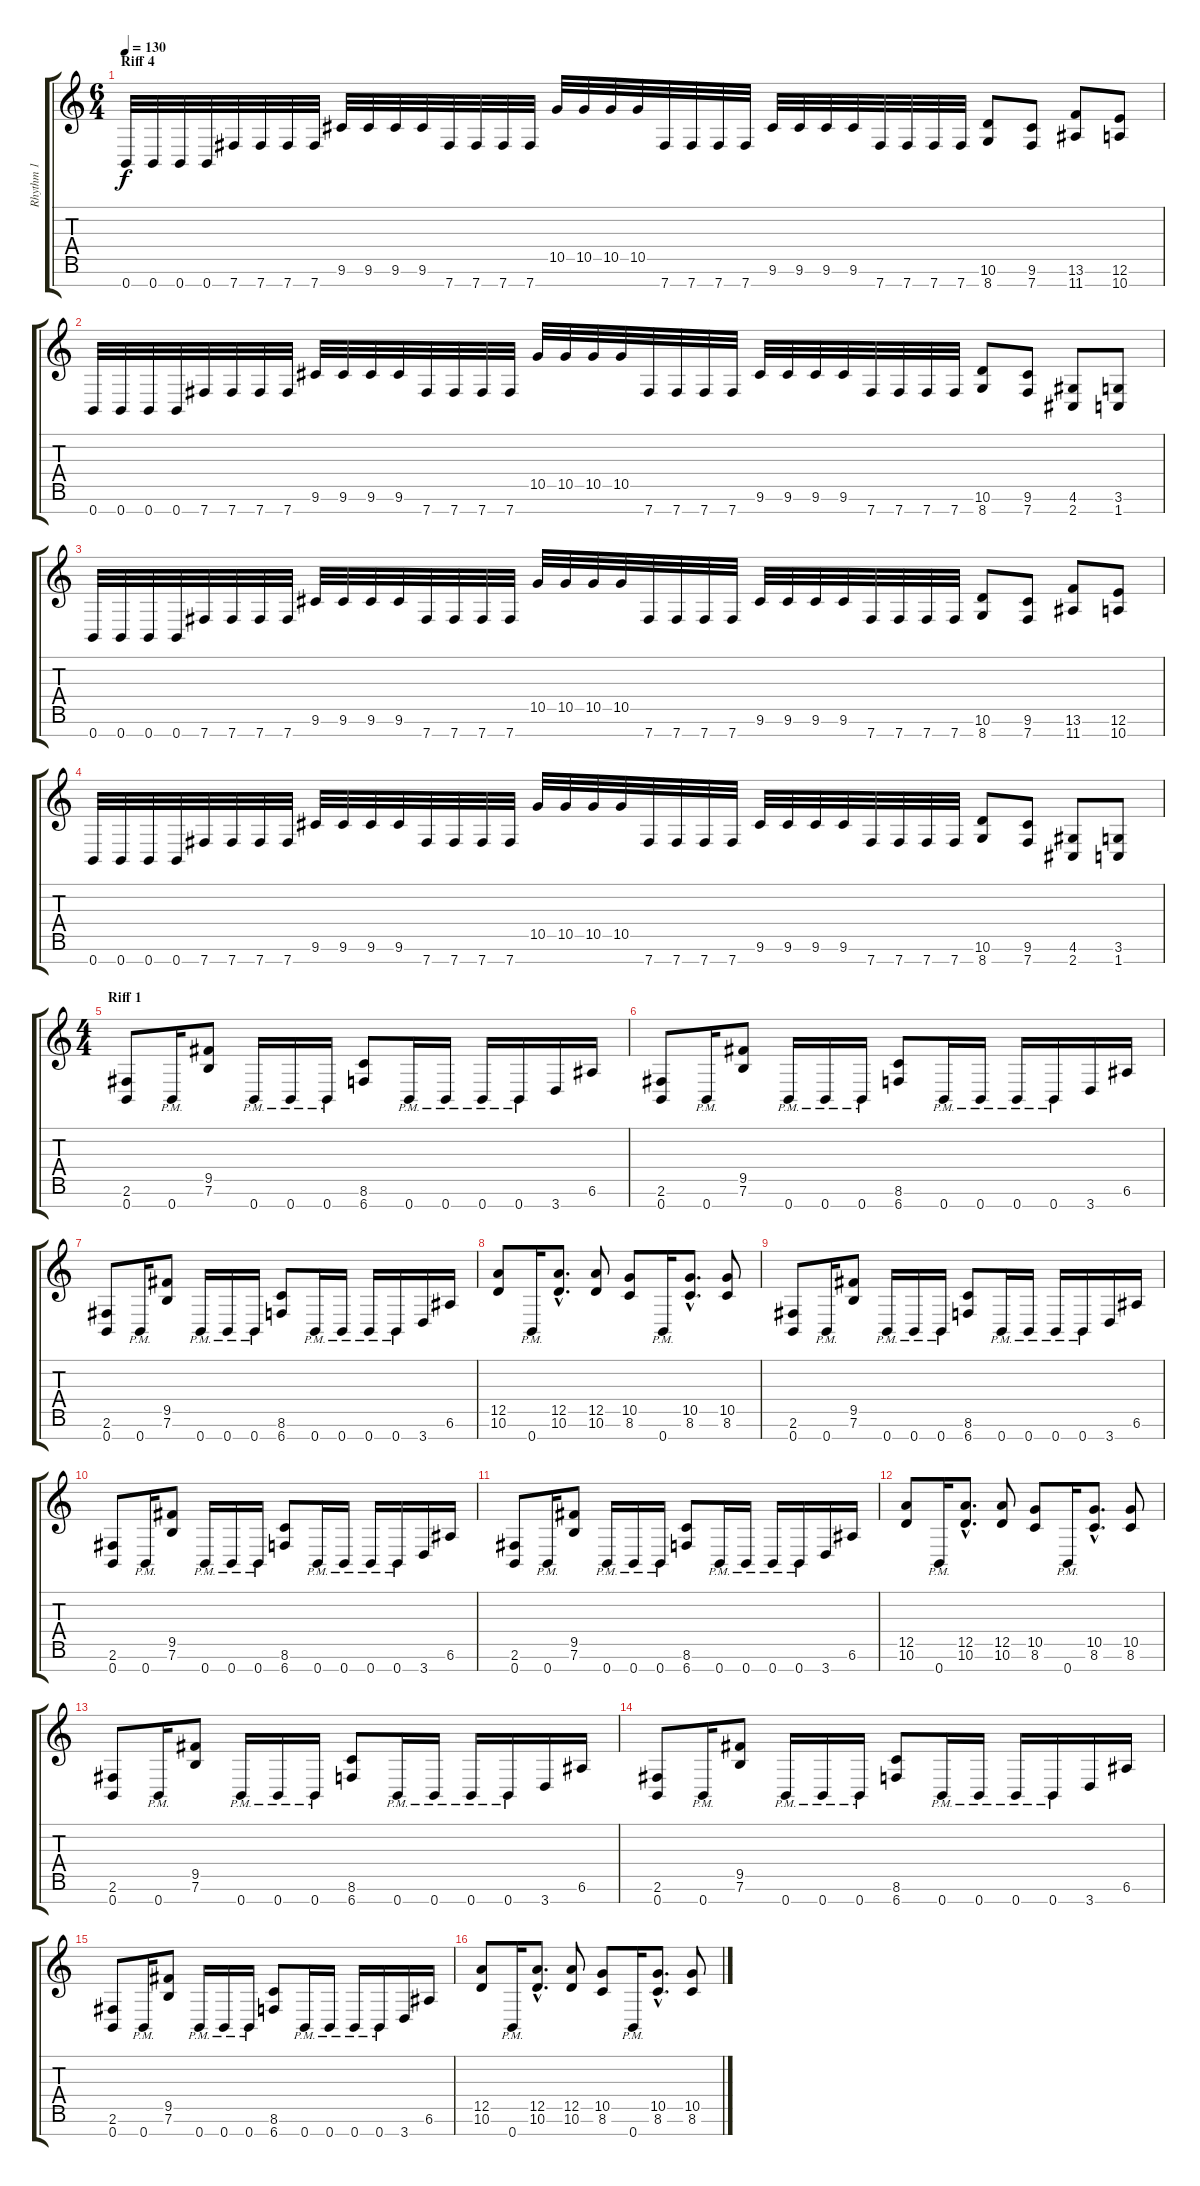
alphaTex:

\track ("Rhythm 1" "Rhythm 1") {instrument distortionguitar}
\staff {score tabs}
\tuning (E4 B3 G3 D3 A2 E2 B1) {hide}
\ts (6 4)
\section ("" "Riff 4")
\tempo 130
\clef g2
\ks c
0.7.32{dy f} 0.7.32 0.7.32 0.7.32 7.7.32 7.7.32 7.7.32 7.7.32 9.6.32 9.6.32 9.6.32 9.6.32 7.7.32 7.7.32 7.7.32 7.7.32 10.5.32 10.5.32 10.5.32 10.5.32 7.7.32 7.7.32 7.7.32 7.7.32 9.6.32 9.6.32 9.6.32 9.6.32 7.7.32 7.7.32 7.7.32 7.7.32 (10.6 8.7).8 (9.6 7.7).8 (13.6 11.7).8 (12.6 10.7).8 |
0.7.32 0.7.32 0.7.32 0.7.32 7.7.32 7.7.32 7.7.32 7.7.32 9.6.32 9.6.32 9.6.32 9.6.32 7.7.32 7.7.32 7.7.32 7.7.32 10.5.32 10.5.32 10.5.32 10.5.32 7.7.32 7.7.32 7.7.32 7.7.32 9.6.32 9.6.32 9.6.32 9.6.32 7.7.32 7.7.32 7.7.32 7.7.32 (10.6 8.7).8 (9.6 7.7).8 (4.6 2.7).8 (3.6 1.7).8 |
0.7.32 0.7.32 0.7.32 0.7.32 7.7.32 7.7.32 7.7.32 7.7.32 9.6.32 9.6.32 9.6.32 9.6.32 7.7.32 7.7.32 7.7.32 7.7.32 10.5.32 10.5.32 10.5.32 10.5.32 7.7.32 7.7.32 7.7.32 7.7.32 9.6.32 9.6.32 9.6.32 9.6.32 7.7.32 7.7.32 7.7.32 7.7.32 (10.6 8.7).8 (9.6 7.7).8 (13.6 11.7).8 (12.6 10.7).8 |
0.7.32 0.7.32 0.7.32 0.7.32 7.7.32 7.7.32 7.7.32 7.7.32 9.6.32 9.6.32 9.6.32 9.6.32 7.7.32 7.7.32 7.7.32 7.7.32 10.5.32 10.5.32 10.5.32 10.5.32 7.7.32 7.7.32 7.7.32 7.7.32 9.6.32 9.6.32 9.6.32 9.6.32 7.7.32 7.7.32 7.7.32 7.7.32 (10.6 8.7).8 (9.6 7.7).8 (4.6 2.7).8 (3.6 1.7).8 |
\ts (4 4)
\section ("" "Riff 1")
(2.6 0.7).8 0.7{pm}.16 (9.5 7.6).8 0.7{pm}.16 0.7{pm}.16 0.7{pm}.16 (8.6 6.7).8 0.7{pm}.16 0.7{pm}.16 0.7{pm}.16 0.7{pm}.16 3.7.16 6.6.16 |
(2.6 0.7).8 0.7{pm}.16 (9.5 7.6).8 0.7{pm}.16 0.7{pm}.16 0.7{pm}.16 (8.6 6.7).8 0.7{pm}.16 0.7{pm}.16 0.7{pm}.16 0.7{pm}.16 3.7.16 6.6.16 |
(2.6 0.7).8 0.7{pm}.16 (9.5 7.6).8 0.7{pm}.16 0.7{pm}.16 0.7{pm}.16 (8.6 6.7).8 0.7{pm}.16 0.7{pm}.16 0.7{pm}.16 0.7{pm}.16 3.7.16 6.6.16 |
(12.5 10.6).8 0.7{pm}.16 (12.5{hac} 10.6{hac}).8{d} (12.5 10.6).8 (10.5 8.6).8 0.7{pm}.16 (10.5{hac} 8.6{hac}).8{d} (10.5 8.6).8 |
(2.6 0.7).8 0.7{pm}.16 (9.5 7.6).8 0.7{pm}.16 0.7{pm}.16 0.7{pm}.16 (8.6 6.7).8 0.7{pm}.16 0.7{pm}.16 0.7{pm}.16 0.7{pm}.16 3.7.16 6.6.16 |
(2.6 0.7).8 0.7{pm}.16 (9.5 7.6).8 0.7{pm}.16 0.7{pm}.16 0.7{pm}.16 (8.6 6.7).8 0.7{pm}.16 0.7{pm}.16 0.7{pm}.16 0.7{pm}.16 3.7.16 6.6.16 |
(2.6 0.7).8 0.7{pm}.16 (9.5 7.6).8 0.7{pm}.16 0.7{pm}.16 0.7{pm}.16 (8.6 6.7).8 0.7{pm}.16 0.7{pm}.16 0.7{pm}.16 0.7{pm}.16 3.7.16 6.6.16 |
(12.5 10.6).8 0.7{pm}.16 (12.5{hac} 10.6{hac}).8{d} (12.5 10.6).8 (10.5 8.6).8 0.7{pm}.16 (10.5{hac} 8.6{hac}).8{d} (10.5 8.6).8 |
(2.6 0.7).8 0.7{pm}.16 (9.5 7.6).8 0.7{pm}.16 0.7{pm}.16 0.7{pm}.16 (8.6 6.7).8 0.7{pm}.16 0.7{pm}.16 0.7{pm}.16 0.7{pm}.16 3.7.16 6.6.16 |
(2.6 0.7).8 0.7{pm}.16 (9.5 7.6).8 0.7{pm}.16 0.7{pm}.16 0.7{pm}.16 (8.6 6.7).8 0.7{pm}.16 0.7{pm}.16 0.7{pm}.16 0.7{pm}.16 3.7.16 6.6.16 |
(2.6 0.7).8 0.7{pm}.16 (9.5 7.6).8 0.7{pm}.16 0.7{pm}.16 0.7{pm}.16 (8.6 6.7).8 0.7{pm}.16 0.7{pm}.16 0.7{pm}.16 0.7{pm}.16 3.7.16 6.6.16 |
(12.5 10.6).8 0.7{pm}.16 (12.5{hac} 10.6{hac}).8{d} (12.5 10.6).8 (10.5 8.6).8 0.7{pm}.16 (10.5{hac} 8.6{hac}).8{d} (10.5 8.6).8
